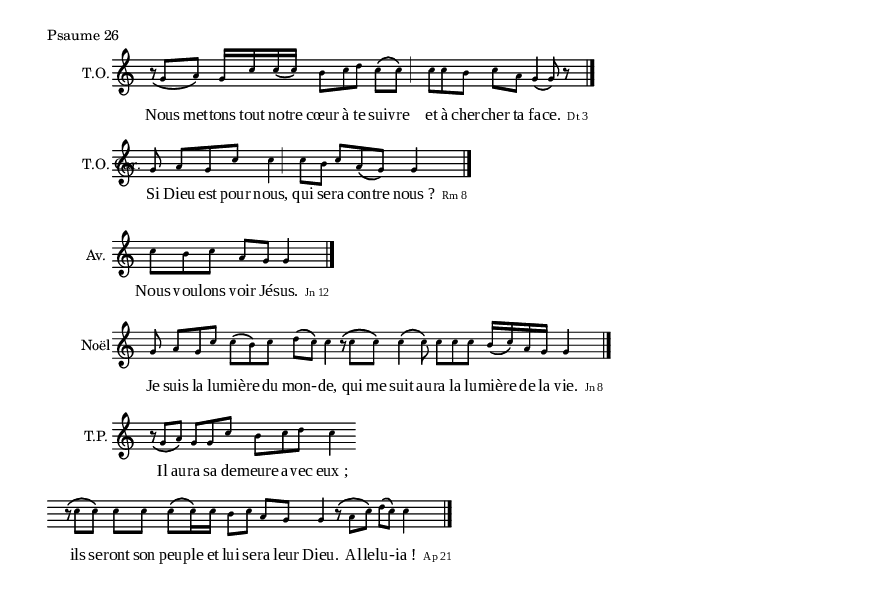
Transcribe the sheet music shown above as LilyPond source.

\version "2.10.0"
\include "definitions.ly"
\markup { Psaume 26}

\relative a' { 
	\new Staff {
		\cadenzaOn
		\set Staff.instrumentName = \markup{ \center-align { T.O. } }
		\times 2/3 { r8_\( g[ a]\) }
		g16[ c c\( c\)]
		\times 2/3 { b8[ c d] } c[\( c\)] \cesure \pespace
		\times 2/3 { c[ c b] } c[ a]
		g4\( g8\) r8
		\endBar
	}

	\addlyrics {
		Nous met -- tons tout no -- tre cœur à te sui -- vre et à cher -- cher ta fa -- ce.
 		\markup { \citation #"Dt 3" } }
	
	
}


\relative a' { 
	\new Staff {
		\cadenzaOn
		\set Staff.instrumentName = \markup{ \center-align { T.O. Car.} }
		
		g8 
		\times 2/3 { a[ g c] }
		c4
		\cesure\pespace c8[ b] 
		\times 2/3 { c[ a\( g\)] }
		g4
		
		
		
		\endBar
	}

	\addlyrics {
		Si Dieu est pour nous, qui se -- ra con -- tre "nous ?"
 		\markup { \citation #"Rm 8" } }
	
	
}
\relative a' { 
	\new Staff {
		\cadenzaOn
		\set Staff.instrumentName = \markup{ \center-align { Av.} }
		
		\times 2/3 { c8[ b c] }
		a8[ g]
		g4
		
		
		
		\endBar
	}

	\addlyrics {
		Nous vou -- lons voir Jé -- sus.
 		\markup { \citation #"Jn 12" } }
	
	
}


\relative a' { 
	\new Staff {
		\cadenzaOn
		\set Staff.instrumentName = \markup{ \center-align { Noël } }
		
		g8 
		\times 2/3 { a[ g c] }
		\times 2/3 { c[\( b\) c] }
		d[\( c\)] c4
		\pespace
		\times 2/3 { r8\( c[ c\)] }
		\times 2/3 { c4\(  c8\) }
		\times 2/3 { c[ c c] }
		b16[\( c\) a g] g4
				
		\endBar
	}

	\addlyrics {
		Je suis la lu -- miè -- re du mon -- - -- de, qui me suit au -- ra la lu -- miè -- re de la vie. 
 		\markup { \citation #"Jn 8" } }
	
	
}


\relative a' { 
	\new Staff {
		\cadenzaOn
		\set Staff.instrumentName = \markup{ \center-align { T.P.} }
		
		\times 2/3 { r8_\( g[ a\)] }
		\times 2/3 { g[ g c] }
		\times 2/3 { b[ c d] }
		c4\pespace \indentLine
		\pespace
		\times 2/3 { r8\( c[ c\)] }
		c[ c] c[\( c16\) c] b8[ c] a[ g] g4
		\times 2/3 {r8\(a[ c]\)} d[\( c\)] c4
		
		\endBar
	}

	\addlyrics {
		Il au -- ra sa de -- meure a -- vec "eux ;" ils se -- ront son peu -- ple et lui se -- ra leur Dieu. " Al" -- le -- lu -- - -- "ia !"
 		\markup { \citation #"Ap 21" } }
	
	
}

